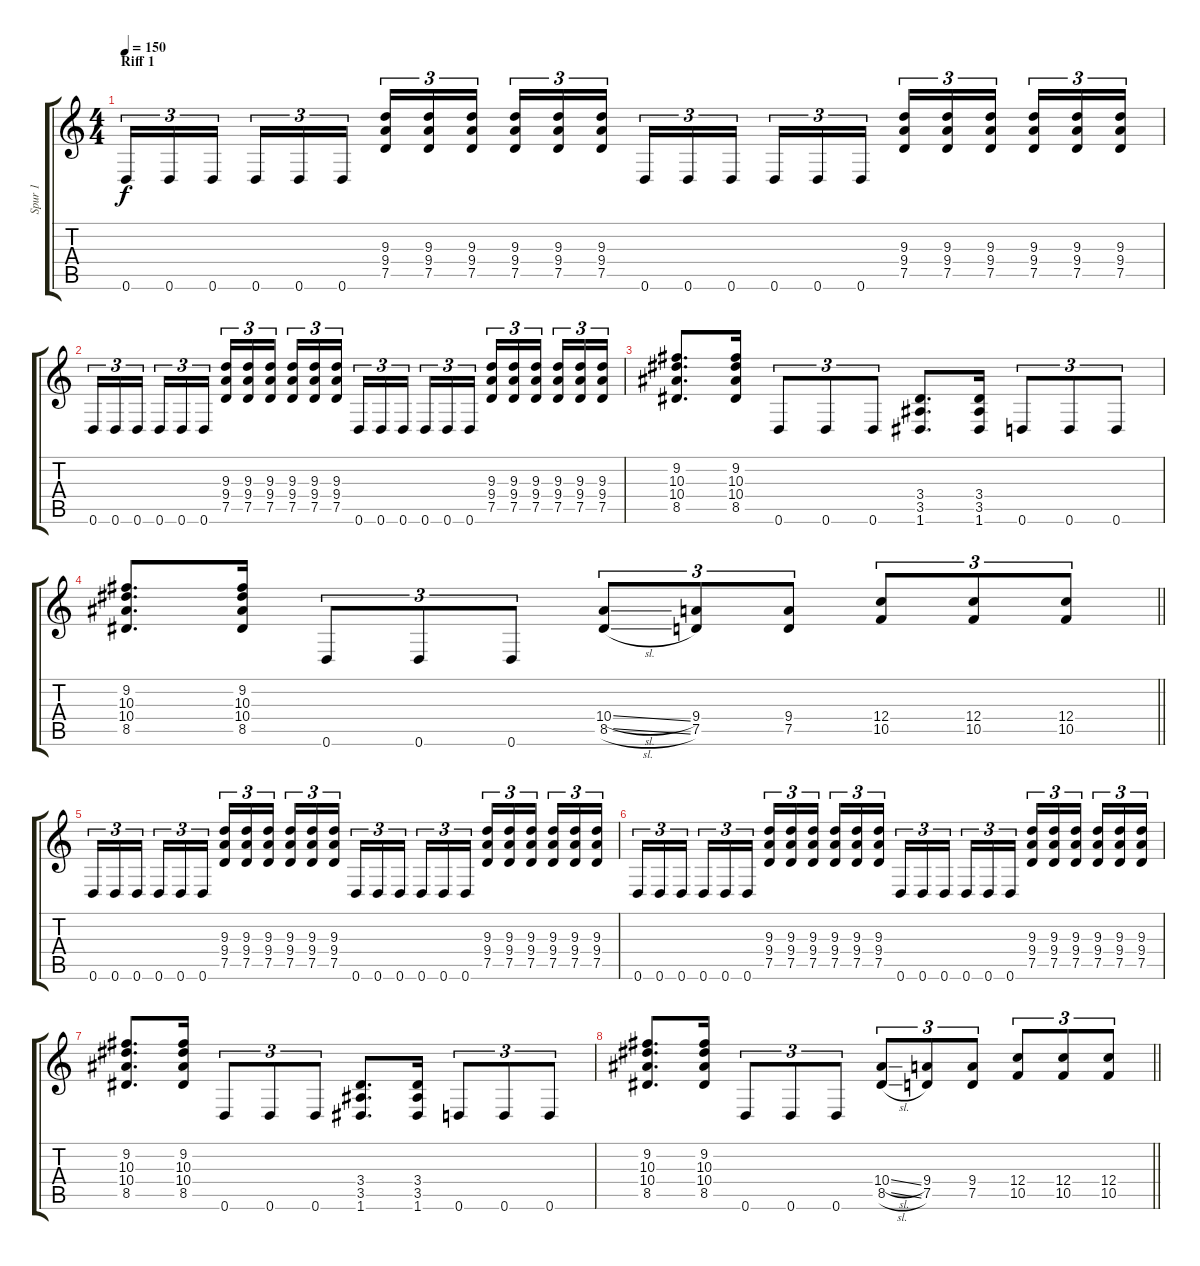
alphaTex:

\track ("Spur 1" "Spur 1") {instrument distortionguitar}
\staff {score tabs}
\tuning (D4 A3 F3 C3 G2 D2) {hide}
\ts (4 4)
\section ("" "Riff 1")
\tempo 150
\clef g2
\ks c
0.6.16{tu (3 2) dy f} 0.6.16{tu (3 2)} 0.6.16{tu (3 2) beam splitsecondary} 0.6.16{tu (3 2)} 0.6.16{tu (3 2)} 0.6.16{tu (3 2)} (9.3 9.4 7.5).16{tu (3 2)} (9.3 9.4 7.5).16{tu (3 2)} (9.3 9.4 7.5).16{tu (3 2) beam splitsecondary} (9.3 9.4 7.5).16{tu (3 2)} (9.3 9.4 7.5).16{tu (3 2)} (9.3 9.4 7.5).16{tu (3 2)} 0.6.16{tu (3 2)} 0.6.16{tu (3 2)} 0.6.16{tu (3 2) beam splitsecondary} 0.6.16{tu (3 2)} 0.6.16{tu (3 2)} 0.6.16{tu (3 2)} (9.3 9.4 7.5).16{tu (3 2)} (9.3 9.4 7.5).16{tu (3 2)} (9.3 9.4 7.5).16{tu (3 2) beam splitsecondary} (9.3 9.4 7.5).16{tu (3 2)} (9.3 9.4 7.5).16{tu (3 2)} (9.3 9.4 7.5).16{tu (3 2)} |
0.6.16{tu (3 2)} 0.6.16{tu (3 2)} 0.6.16{tu (3 2) beam splitsecondary} 0.6.16{tu (3 2)} 0.6.16{tu (3 2)} 0.6.16{tu (3 2)} (9.3 9.4 7.5).16{tu (3 2)} (9.3 9.4 7.5).16{tu (3 2)} (9.3 9.4 7.5).16{tu (3 2) beam splitsecondary} (9.3 9.4 7.5).16{tu (3 2)} (9.3 9.4 7.5).16{tu (3 2)} (9.3 9.4 7.5).16{tu (3 2)} 0.6.16{tu (3 2)} 0.6.16{tu (3 2)} 0.6.16{tu (3 2) beam splitsecondary} 0.6.16{tu (3 2)} 0.6.16{tu (3 2)} 0.6.16{tu (3 2)} (9.3 9.4 7.5).16{tu (3 2)} (9.3 9.4 7.5).16{tu (3 2)} (9.3 9.4 7.5).16{tu (3 2) beam splitsecondary} (9.3 9.4 7.5).16{tu (3 2)} (9.3 9.4 7.5).16{tu (3 2)} (9.3 9.4 7.5).16{tu (3 2)} |
(9.2 10.3 10.4 8.5).8{d} (9.2 10.3 10.4 8.5).16 0.6.8{tu (3 2)} 0.6.8{tu (3 2)} 0.6.8{tu (3 2)} (3.4 3.5 1.6).8{d} (3.4 3.5 1.6).16 0.6.8{tu (3 2)} 0.6.8{tu (3 2)} 0.6.8{tu (3 2)} |
\barLineRight lightlight
(9.2 10.3 10.4 8.5).8{d} (9.2 10.3 10.4 8.5).16 0.6.8{tu (3 2)} 0.6.8{tu (3 2)} 0.6.8{tu (3 2)} (10.4{sl} 8.5{sl}).8{tu (3 2)} (9.4 7.5).8{tu (3 2)} (9.4 7.5).8{tu (3 2)} (12.4 10.5).8{tu (3 2)} (12.4 10.5).8{tu (3 2)} (12.4 10.5).8{tu (3 2)} |
0.6.16{tu (3 2)} 0.6.16{tu (3 2)} 0.6.16{tu (3 2) beam splitsecondary} 0.6.16{tu (3 2)} 0.6.16{tu (3 2)} 0.6.16{tu (3 2)} (9.3 9.4 7.5).16{tu (3 2)} (9.3 9.4 7.5).16{tu (3 2)} (9.3 9.4 7.5).16{tu (3 2) beam splitsecondary} (9.3 9.4 7.5).16{tu (3 2)} (9.3 9.4 7.5).16{tu (3 2)} (9.3 9.4 7.5).16{tu (3 2)} 0.6.16{tu (3 2)} 0.6.16{tu (3 2)} 0.6.16{tu (3 2) beam splitsecondary} 0.6.16{tu (3 2)} 0.6.16{tu (3 2)} 0.6.16{tu (3 2)} (9.3 9.4 7.5).16{tu (3 2)} (9.3 9.4 7.5).16{tu (3 2)} (9.3 9.4 7.5).16{tu (3 2) beam splitsecondary} (9.3 9.4 7.5).16{tu (3 2)} (9.3 9.4 7.5).16{tu (3 2)} (9.3 9.4 7.5).16{tu (3 2)} |
0.6.16{tu (3 2)} 0.6.16{tu (3 2)} 0.6.16{tu (3 2) beam splitsecondary} 0.6.16{tu (3 2)} 0.6.16{tu (3 2)} 0.6.16{tu (3 2)} (9.3 9.4 7.5).16{tu (3 2)} (9.3 9.4 7.5).16{tu (3 2)} (9.3 9.4 7.5).16{tu (3 2) beam splitsecondary} (9.3 9.4 7.5).16{tu (3 2)} (9.3 9.4 7.5).16{tu (3 2)} (9.3 9.4 7.5).16{tu (3 2)} 0.6.16{tu (3 2)} 0.6.16{tu (3 2)} 0.6.16{tu (3 2) beam splitsecondary} 0.6.16{tu (3 2)} 0.6.16{tu (3 2)} 0.6.16{tu (3 2)} (9.3 9.4 7.5).16{tu (3 2)} (9.3 9.4 7.5).16{tu (3 2)} (9.3 9.4 7.5).16{tu (3 2) beam splitsecondary} (9.3 9.4 7.5).16{tu (3 2)} (9.3 9.4 7.5).16{tu (3 2)} (9.3 9.4 7.5).16{tu (3 2)} |
(9.2 10.3 10.4 8.5).8{d} (9.2 10.3 10.4 8.5).16 0.6.8{tu (3 2)} 0.6.8{tu (3 2)} 0.6.8{tu (3 2)} (3.4 3.5 1.6).8{d} (3.4 3.5 1.6).16 0.6.8{tu (3 2)} 0.6.8{tu (3 2)} 0.6.8{tu (3 2)} |
\barLineRight lightlight
(9.2 10.3 10.4 8.5).8{d} (9.2 10.3 10.4 8.5).16 0.6.8{tu (3 2)} 0.6.8{tu (3 2)} 0.6.8{tu (3 2)} (10.4{sl} 8.5{sl}).8{tu (3 2)} (9.4 7.5).8{tu (3 2)} (9.4 7.5).8{tu (3 2)} (12.4 10.5).8{tu (3 2)} (12.4 10.5).8{tu (3 2)} (12.4 10.5).8{tu (3 2)}
